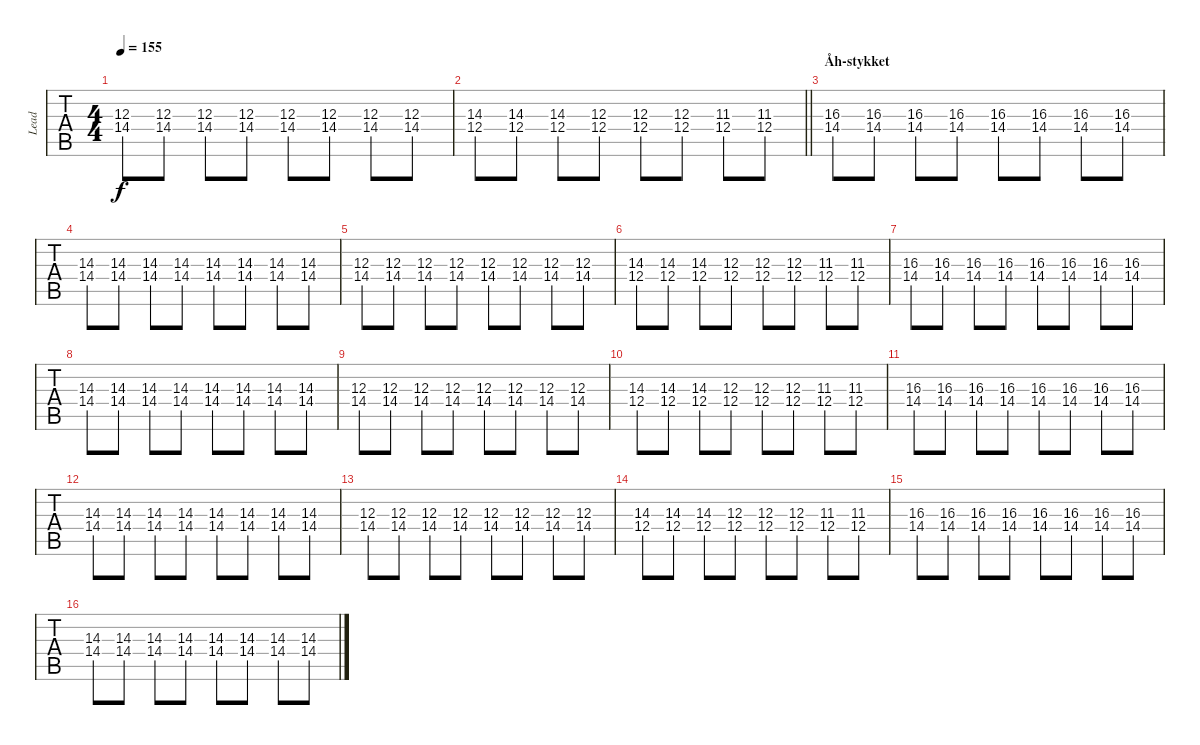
\track ("Lead" "Lead") {instrument distortionguitar}
\staff {tabs}
\tuning (E4 B3 G3 D3 A2 E2) {hide}
\ts (4 4)
\tempo 155
\clef g2
\ks eminor
(12.3 14.4).8{dy f} (12.3 14.4).8 (12.3 14.4).8 (12.3 14.4).8 (12.3 14.4).8 (12.3 14.4).8 (12.3 14.4).8 (12.3 14.4).8 |
\barLineRight lightlight
(14.3 12.4).8 (14.3 12.4).8 (14.3 12.4).8 (12.3 12.4).8 (12.3 12.4).8 (12.3 12.4).8 (11.3 12.4).8 (11.3 12.4).8 |
\section ("" "Åh-stykket")
(16.3 14.4).8 (16.3 14.4).8 (16.3 14.4).8 (16.3 14.4).8 (16.3 14.4).8 (16.3 14.4).8 (16.3 14.4).8 (16.3 14.4).8 |
(14.3 14.4).8 (14.3 14.4).8 (14.3 14.4).8 (14.3 14.4).8 (14.3 14.4).8 (14.3 14.4).8 (14.3 14.4).8 (14.3 14.4).8 |
(12.3 14.4).8 (12.3 14.4).8 (12.3 14.4).8 (12.3 14.4).8 (12.3 14.4).8 (12.3 14.4).8 (12.3 14.4).8 (12.3 14.4).8 |
(14.3 12.4).8 (14.3 12.4).8 (14.3 12.4).8 (12.3 12.4).8 (12.3 12.4).8 (12.3 12.4).8 (11.3 12.4).8 (11.3 12.4).8 |
(16.3 14.4).8 (16.3 14.4).8 (16.3 14.4).8 (16.3 14.4).8 (16.3 14.4).8 (16.3 14.4).8 (16.3 14.4).8 (16.3 14.4).8 |
(14.3 14.4).8 (14.3 14.4).8 (14.3 14.4).8 (14.3 14.4).8 (14.3 14.4).8 (14.3 14.4).8 (14.3 14.4).8 (14.3 14.4).8 |
(12.3 14.4).8 (12.3 14.4).8 (12.3 14.4).8 (12.3 14.4).8 (12.3 14.4).8 (12.3 14.4).8 (12.3 14.4).8 (12.3 14.4).8 |
(14.3 12.4).8 (14.3 12.4).8 (14.3 12.4).8 (12.3 12.4).8 (12.3 12.4).8 (12.3 12.4).8 (11.3 12.4).8 (11.3 12.4).8 |
(16.3 14.4).8 (16.3 14.4).8 (16.3 14.4).8 (16.3 14.4).8 (16.3 14.4).8 (16.3 14.4).8 (16.3 14.4).8 (16.3 14.4).8 |
(14.3 14.4).8 (14.3 14.4).8 (14.3 14.4).8 (14.3 14.4).8 (14.3 14.4).8 (14.3 14.4).8 (14.3 14.4).8 (14.3 14.4).8 |
(12.3 14.4).8 (12.3 14.4).8 (12.3 14.4).8 (12.3 14.4).8 (12.3 14.4).8 (12.3 14.4).8 (12.3 14.4).8 (12.3 14.4).8 |
(14.3 12.4).8 (14.3 12.4).8 (14.3 12.4).8 (12.3 12.4).8 (12.3 12.4).8 (12.3 12.4).8 (11.3 12.4).8 (11.3 12.4).8 |
(16.3 14.4).8 (16.3 14.4).8 (16.3 14.4).8 (16.3 14.4).8 (16.3 14.4).8 (16.3 14.4).8 (16.3 14.4).8 (16.3 14.4).8 |
(14.3 14.4).8 (14.3 14.4).8 (14.3 14.4).8 (14.3 14.4).8 (14.3 14.4).8 (14.3 14.4).8 (14.3 14.4).8 (14.3 14.4).8
